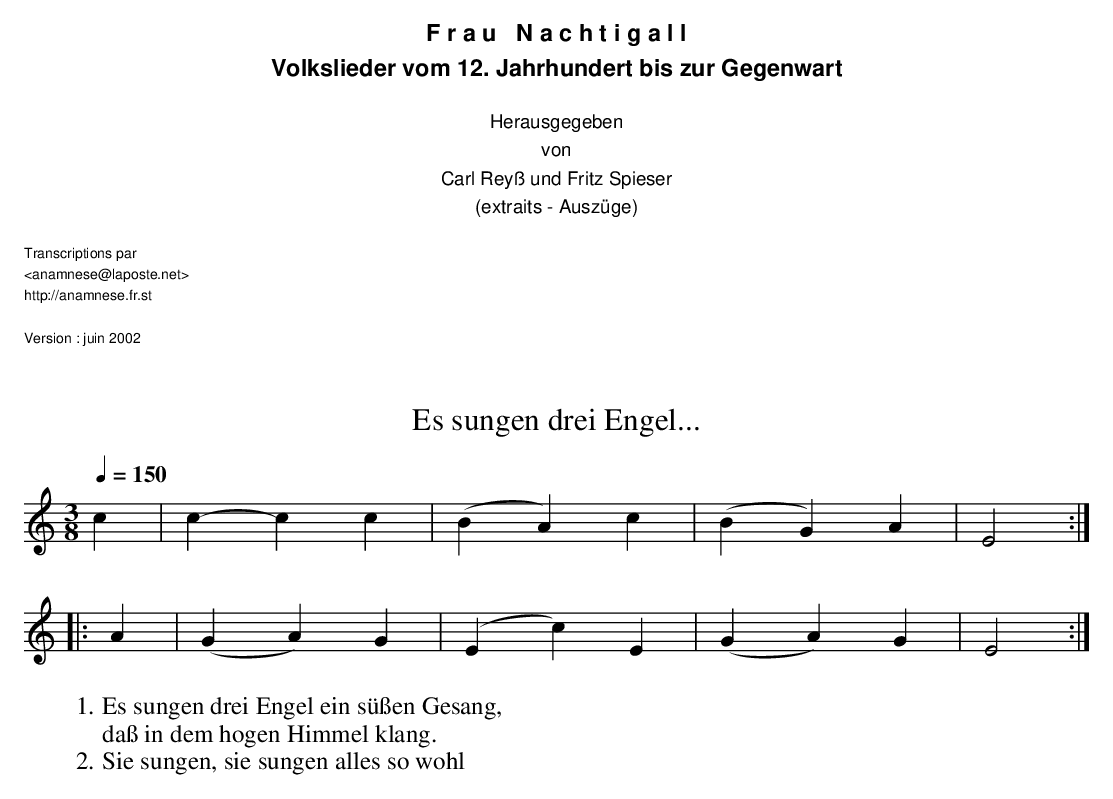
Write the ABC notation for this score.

X:1
T:Es sungen drei Engel...
M:3/8
L:1/4
Q:1/4=150
K:C
c | c- c c | (B A) c | (B G) A | E2 :|
|: A | (G A) G | (E c) E | (G A) G |E2 :|
W:1. Es sungen drei Engel ein süßen Gesang,
W:   daß in dem hogen Himmel klang.
W:2. Sie sungen, sie sungen alles so wohl
